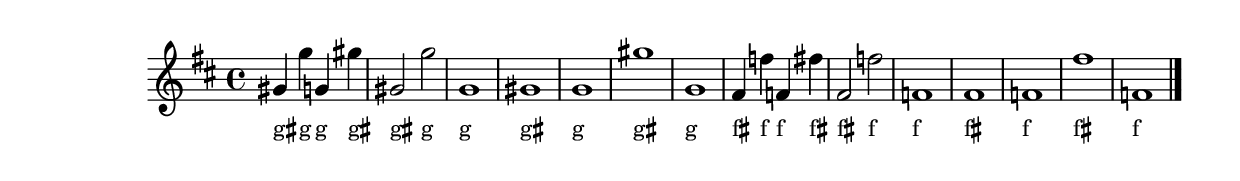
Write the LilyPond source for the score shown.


\version "2.6.0"

\header {
texidoc="
This shows how accidentals in different octaves are handled. The note names 
are also automatically printed but the octavation has been dropped out.
"


}



mel =  \transpose c c' {
  \time 4/4 \key d \major
  gis4 g' g gis' | gis2 g' | g1 | gis | g | gis' | g |
  fis4 f' f fis' | fis2 f' | f1 | fis | f | fis' | f |
  \bar "|." \break
}

\score {
  << \context Staff \mel
     \context NoteNames{
	 \set printOctaveNames= ##f
	 \mel
	 }
  >>
}

